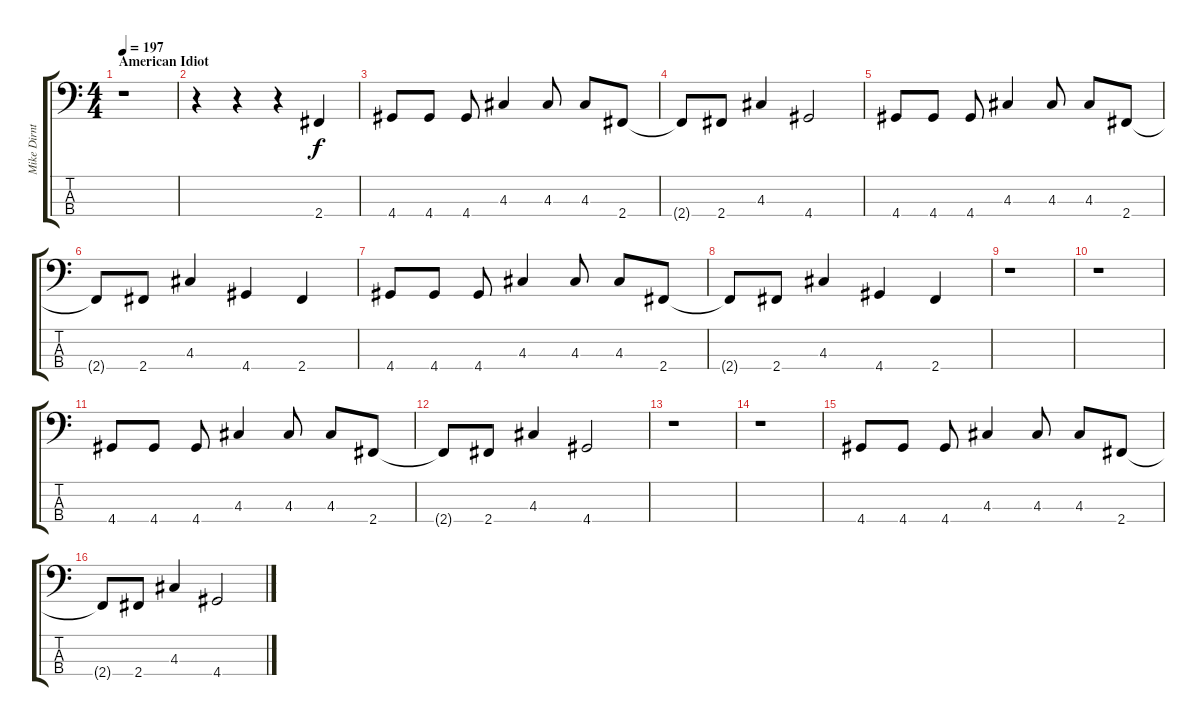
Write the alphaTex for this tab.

\track ("Mike Dirnt" "Mike Dirnt") {instrument electricbassfinger}
\staff {score tabs}
\tuning (G2 D2 A1 E1) {hide}
\ts (4 4)
\section ("" "American Idiot")
\tempo 197
\clef f4
\ks c
r.1{dy f volume 16 instrument electricbassfinger} |
r.4 r.4 r.4 2.4.4 |
4.4.8 4.4.8 4.4.8 4.3.4 4.3.8 4.3.8 2.4.8 |
2.4{t}.8 2.4.8 4.3.4 4.4.2 |
4.4.8 4.4.8 4.4.8 4.3.4 4.3.8 4.3.8 2.4.8 |
2.4{t}.8 2.4.8 4.3.4 4.4.4 2.4.4 |
4.4.8 4.4.8 4.4.8 4.3.4 4.3.8 4.3.8 2.4.8 |
2.4{t}.8 2.4.8 4.3.4 4.4.4 2.4.4 |
r.1 |
r.1 |
4.4.8 4.4.8 4.4.8 4.3.4 4.3.8 4.3.8 2.4.8 |
2.4{t}.8 2.4.8 4.3.4 4.4.2 |
r.1 |
r.1 |
4.4.8 4.4.8 4.4.8 4.3.4 4.3.8 4.3.8 2.4.8 |
2.4{t}.8 2.4.8 4.3.4 4.4.2
